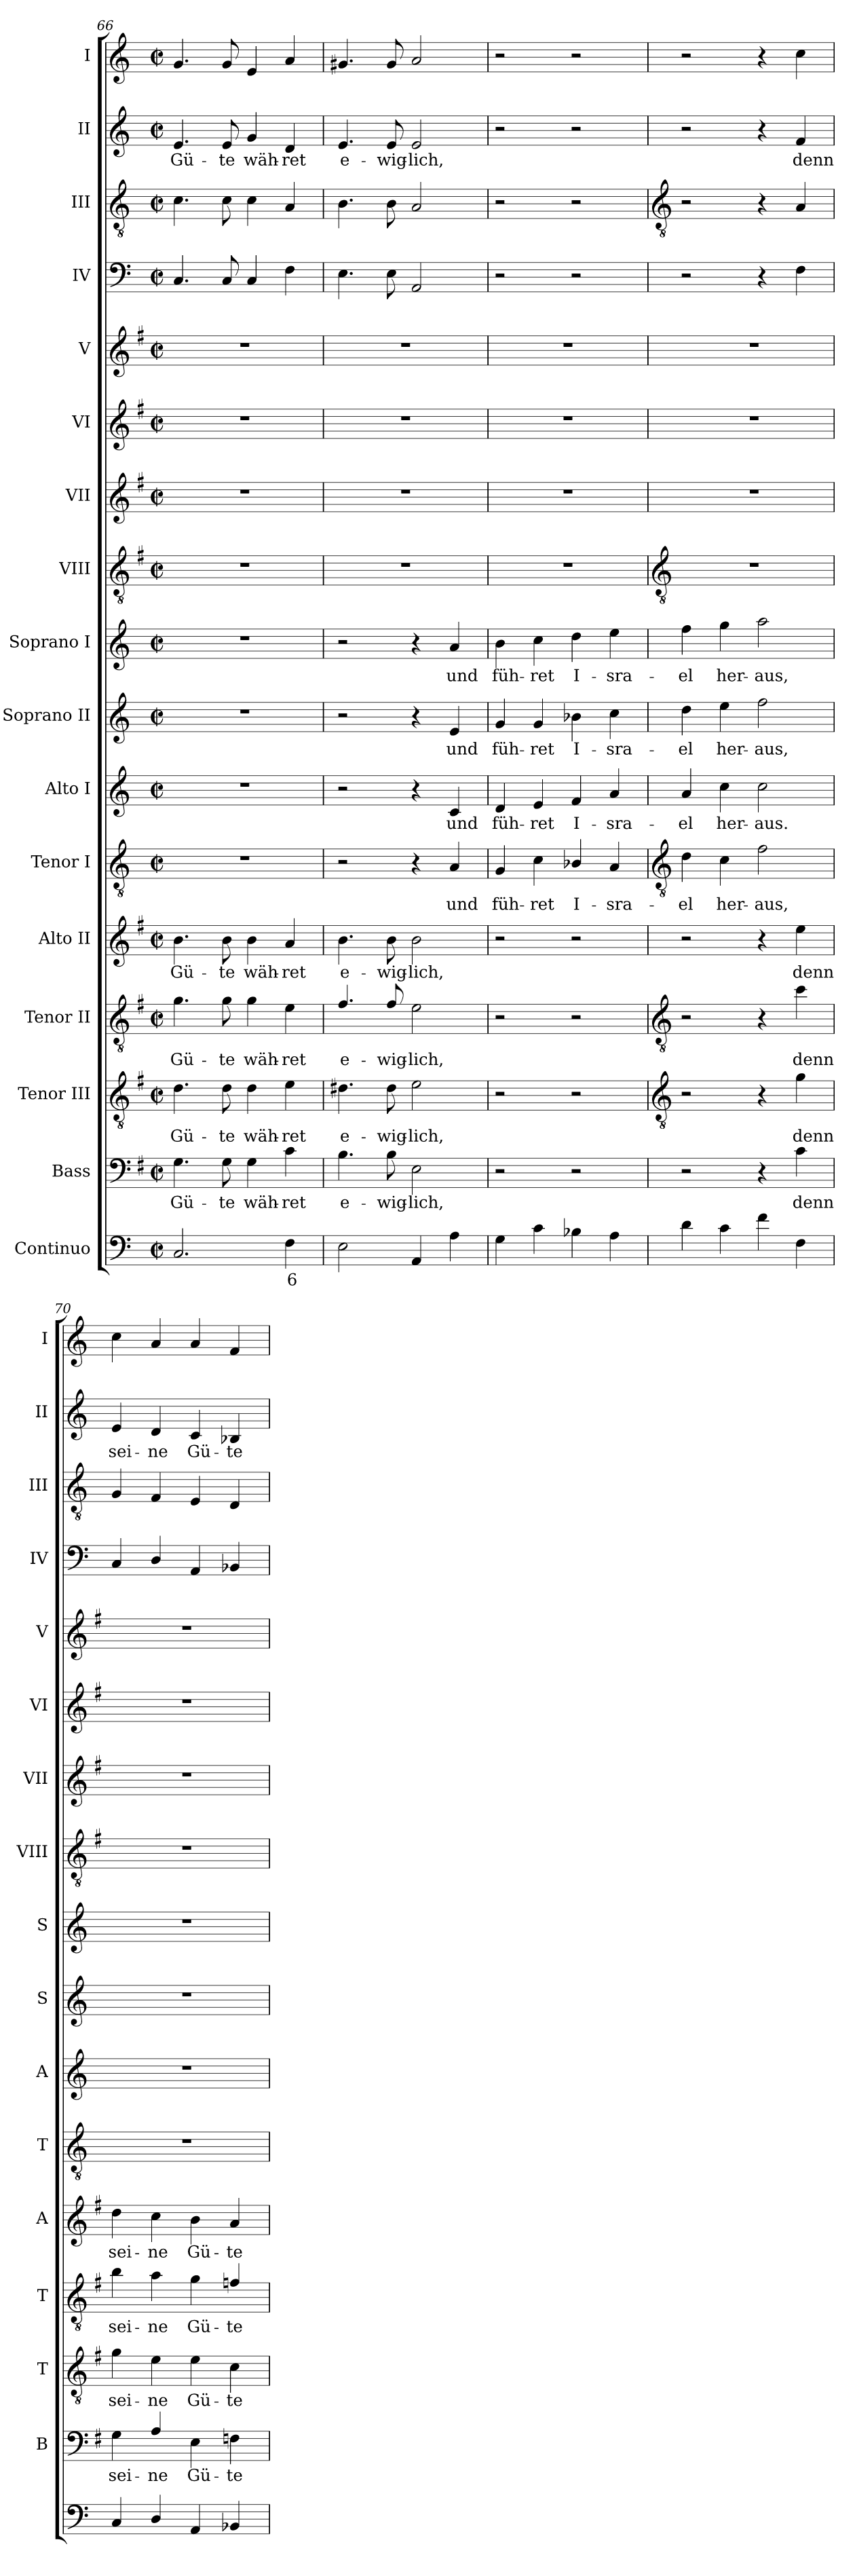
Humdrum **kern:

**kern	**text	**kern	**text	**kern	**text	**kern	**text	**kern	**text	**kern	**text	**kern	**text	**kern	**text	**kern	**text	**kern	**kern	**kern	**kern	**kern	**kern	**kern	**text	**kern
*part17	*part17	*part16	*part16	*part15	*part15	*part14	*part14	*part13	*part13	*part12	*part12	*part11	*part11	*part10	*part10	*part9	*part9	*part8	*part7	*part6	*part5	*part4	*part3	*part2	*part2	*part1
*staff17	*staff17	*staff16	*staff16	*staff15	*staff15	*staff14	*staff14	*staff13	*staff13	*staff12	*staff12	*staff11	*staff11	*staff10	*staff10	*staff9	*staff9	*staff8	*staff7	*staff6	*staff5	*staff4	*staff3	*staff2	*staff2	*staff1
*I"Continuo	*	*I"Bass	*	*I"Tenor III	*	*I"Tenor II	*	*I"Alto II	*	*I"Tenor I	*	*I"Alto I	*	*I"Soprano II	*	*I"Soprano I	*	*I"VIII	*I"VII	*I"VI	*I"V	*I"IV	*I"III	*I"II	*	*I"I
*	*	*I'B	*	*I'T	*	*I'T	*	*I'A	*	*I'T	*	*I'A	*	*I'S	*	*I'S	*	*I'VIII	*I'VII	*I'VI	*I'V	*I'IV	*I'III	*I'II	*	*I'I
*clefF4	*	*clefF4	*	*clefGv2	*	*clefGv2	*	*clefG2	*	*clefGv2	*	*clefG2	*	*clefG2	*	*clefG2	*	*clefGv2	*clefG2	*clefG2	*clefG2	*clefF4	*clefGv2	*clefG2	*	*clefG2
*	*	*ITrd4c7	*	*ITrd4c7	*	*ITrd4c7	*	*ITrd4c7	*	*	*	*	*	*	*	*	*	*ITrd4c7	*ITrd4c7	*ITrd4c7	*ITrd4c7	*	*	*	*	*
*k[]	*	*k[]	*	*k[]	*	*k[]	*	*k[]	*	*k[]	*	*k[]	*	*k[]	*	*k[]	*	*k[]	*k[]	*k[]	*k[]	*k[]	*k[]	*k[]	*	*k[]
*C:	*	*C:	*	*C:	*	*C:	*	*C:	*	*C:	*	*C:	*	*C:	*	*C:	*	*C:	*C:	*C:	*C:	*C:	*C:	*C:	*	*C:
*M2/2	*	*M2/2	*	*M2/2	*	*M2/2	*	*M2/2	*	*M2/2	*	*M2/2	*	*M2/2	*	*M2/2	*	*M2/2	*M2/2	*M2/2	*M2/2	*M2/2	*M2/2	*M2/2	*	*M2/2
*met(c|)	*	*met(c|)	*	*met(c|)	*	*met(c|)	*	*met(c|)	*	*met(c|)	*	*met(c|)	*	*met(c|)	*	*met(c|)	*	*met(c|)	*met(c|)	*met(c|)	*met(c|)	*met(c|)	*met(c|)	*met(c|)	*	*met(c|)
=66	=66	=66	=66	=66	=66	=66	=66	=66	=66	=66	=66	=66	=66	=66	=66	=66	=66	=66	=66	=66	=66	=66	=66	=66	=66	=66
!	!	!	!LO:LY:b	!	!LO:LY:b	!	!LO:LY:b	!	!LO:LY:b	!	!	!	!	!	!	!	!	!	!	!	!	!	!	!	!LO:LY:b	!
2.C	.	4.C	Gü-	4.G	Gü-	4.c	Gü-	4.e	Gü-	1r	.	1r	.	1r	.	1r	.	1r	1r	1r	1r	4.C	4.c	4.e	Gü-	4.g
!	!	!	!LO:LY:b	!	!LO:LY:b	!	!LO:LY:b	!	!LO:LY:b	!	!	!	!	!	!	!	!	!	!	!	!	!	!	!	!LO:LY:b	!
.	.	8C	-te	8G	-te	8c	-te	8e	-te	.	.	.	.	.	.	.	.	.	.	.	.	8C	8c	8e	-te	8g
!	!	!	!LO:LY:b	!	!LO:LY:b	!	!LO:LY:b	!	!LO:LY:b	!	!	!	!	!	!	!	!	!	!	!	!	!	!	!	!LO:LY:b	!
.	.	4C	wäh-	4G	wäh-	4c	wäh-	4e	wäh-	.	.	.	.	.	.	.	.	.	.	.	.	4C	4c	4g	wäh-	4e
!	!LO:LY:b	!	!LO:LY:b	!	!LO:LY:b	!	!LO:LY:b	!	!LO:LY:b	!	!	!	!	!	!	!	!	!	!	!	!	!	!	!	!LO:LY:b	!
4F	6	4F	-ret	4A	-ret	4A	-ret	4d	-ret	.	.	.	.	.	.	.	.	.	.	.	.	4F	4A	4d	-ret	4a
=67	=67	=67	=67	=67	=67	=67	=67	=67	=67	=67	=67	=67	=67	=67	=67	=67	=67	=67	=67	=67	=67	=67	=67	=67	=67	=67
!	!	!	!LO:LY:b	!	!LO:LY:b	!	!LO:LY:b	!	!LO:LY:b	!	!	!	!	!	!	!	!	!	!	!	!	!	!	!	!LO:LY:b	!
2E	.	4.E	e-	4.G#X	e-	4.B/	e-	4.e	e-	2r	.	2r	.	2r	.	2r	.	1r	1r	1r	1r	4.E	4.B	4.e	e-	4.g#X
!	!	!	!LO:LY:b	!	!LO:LY:b	!	!LO:LY:b	!	!LO:LY:b	!	!	!	!	!	!	!	!	!	!	!	!	!	!	!	!LO:LY:b	!
.	.	8E	-wig-	8G#	-wig-	8B/	-wig-	8e	-wig-	.	.	.	.	.	.	.	.	.	.	.	.	8E	8B	8e	-wig-	8g#
!	!	!	!LO:LY:b	!	!LO:LY:b	!	!LO:LY:b	!	!LO:LY:b	!	!	!	!	!	!	!	!	!	!	!	!	!	!	!	!LO:LY:b	!
4AA	.	2AA	-lich,	2A	-lich,	2A	-lich,	2e	-lich,	4r	.	4r	.	4r	.	4r	.	.	.	.	.	2AA	2A	2e	-lich,	2a
!	!	!	!	!	!	!	!	!	!	!	!LO:LY:b	!	!LO:LY:b	!	!LO:LY:b	!	!LO:LY:b	!	!	!	!	!	!	!	!	!
4A	.	.	.	.	.	.	.	.	.	4A	und	4c	und	4e	und	4a	und	.	.	.	.	.	.	.	.	.
=68	=68	=68	=68	=68	=68	=68	=68	=68	=68	=68	=68	=68	=68	=68	=68	=68	=68	=68	=68	=68	=68	=68	=68	=68	=68	=68
!	!	!	!	!	!	!	!	!	!	!	!LO:LY:b	!	!LO:LY:b	!	!LO:LY:b	!	!LO:LY:b	!	!	!	!	!	!	!	!	!
4G	.	2r	.	2r	.	2r	.	2r	.	4G	füh-	4d	füh-	4g	füh-	4b	füh-	1r	1r	1r	1r	2r	2r	2r	.	2r
!	!	!	!	!	!	!	!	!	!	!	!LO:LY:b	!	!LO:LY:b	!	!LO:LY:b	!	!LO:LY:b	!	!	!	!	!	!	!	!	!
4c	.	.	.	.	.	.	.	.	.	4c	-ret	4e	-ret	4g	-ret	4cc	-ret	.	.	.	.	.	.	.	.	.
!	!	!	!	!	!	!	!	!	!	!	!LO:LY:b	!	!LO:LY:b	!	!LO:LY:b	!	!LO:LY:b	!	!	!	!	!	!	!	!	!
4B-X	.	2r	.	2r	.	2r	.	2r	.	4B-X/	I-	4f	I-	4b-X	I-	4dd	I-	.	.	.	.	2r	2r	2r	.	2r
!	!	!	!	!	!	!	!	!	!	!	!LO:LY:b	!	!LO:LY:b	!	!LO:LY:b	!	!LO:LY:b	!	!	!	!	!	!	!	!	!
4A	.	.	.	.	.	.	.	.	.	4A	-sra-	4a	-sra-	4cc	-sra-	4ee	-sra-	.	.	.	.	.	.	.	.	.
!!LO:LB:g=z
=69	=69	=69	=69	=69	=69	=69	=69	=69	=69	=69	=69	=69	=69	=69	=69	=69	=69	=69	=69	=69	=69	=69	=69	=69	=69	=69
*	*	*	*	*clefGv2	*	*clefGv2	*	*	*	*clefGv2	*	*	*	*	*	*	*	*clefGv2	*	*	*	*	*clefGv2	*	*	*
!	!	!	!	!	!	!	!	!	!	!	!LO:LY:b	!	!LO:LY:b	!	!LO:LY:b	!	!LO:LY:b	!	!	!	!	!	!	!	!	!
4d	.	2r	.	2r	.	2r	.	2r	.	4d	-el	4a	-el	4dd	-el	4ff	-el	1r	1r	1r	1r	2r	2r	2r	.	2r
!	!	!	!	!	!	!	!	!	!	!	!LO:LY:b	!	!LO:LY:b	!	!LO:LY:b	!	!LO:LY:b	!	!	!	!	!	!	!	!	!
4c	.	.	.	.	.	.	.	.	.	4c	her-	4cc	her-	4ee	her-	4gg	her-	.	.	.	.	.	.	.	.	.
!	!	!	!	!	!	!	!	!	!	!	!LO:LY:b	!	!LO:LY:b	!	!LO:LY:b	!	!LO:LY:b	!	!	!	!	!	!	!	!	!
4f	.	4r	.	4r	.	4r	.	4r	.	2f	-aus,	2cc	-aus.	2ff	-aus,	2aa	-aus,	.	.	.	.	4r	4r	4r	.	4r
!	!	!	!LO:LY:b	!	!LO:LY:b	!	!LO:LY:b	!	!LO:LY:b	!	!	!	!	!	!	!	!	!	!	!	!	!	!	!	!LO:LY:b	!
4F	.	4F	denn	4c	denn	4f	denn	4a	denn	.	.	.	.	.	.	.	.	.	.	.	.	4F	4A	4f	denn	4cc
=70	=70	=70	=70	=70	=70	=70	=70	=70	=70	=70	=70	=70	=70	=70	=70	=70	=70	=70	=70	=70	=70	=70	=70	=70	=70	=70
!	!	!	!LO:LY:b	!	!LO:LY:b	!	!LO:LY:b	!	!LO:LY:b	!	!	!	!	!	!	!	!	!	!	!	!	!	!	!	!LO:LY:b	!
4C	.	4C	sei-	4c	sei-	4e	sei-	4g	sei-	1r	.	1r	.	1r	.	1r	.	1r	1r	1r	1r	4C	4G	4e	sei-	4cc
!	!	!	!LO:LY:b	!	!LO:LY:b	!	!LO:LY:b	!	!LO:LY:b	!	!	!	!	!	!	!	!	!	!	!	!	!	!	!	!LO:LY:b	!
4D/	.	4D/	-ne	4A	-ne	4d	-ne	4f	-ne	.	.	.	.	.	.	.	.	.	.	.	.	4D/	4F	4d	-ne	4a
!	!	!	!LO:LY:b	!	!LO:LY:b	!	!LO:LY:b	!	!LO:LY:b	!	!	!	!	!	!	!	!	!	!	!	!	!	!	!	!LO:LY:b	!
4AA	.	4AA	Gü-	4A	Gü-	4c	Gü-	4e	Gü-	.	.	.	.	.	.	.	.	.	.	.	.	4AA	4E	4c	Gü-	4a
!	!	!	!LO:LY:b	!	!LO:LY:b	!	!LO:LY:b	!	!LO:LY:b	!	!	!	!	!	!	!	!	!	!	!	!	!	!	!	!LO:LY:b	!
4BB-X	.	4BB-X	-te	4F	-te	4B-X/	-te	4d	-te	.	.	.	.	.	.	.	.	.	.	.	.	4BB-X	4D	4B-X	-te	4f
=	=	=	=	=	=	=	=	=	=	=	=	=	=	=	=	=	=	=	=	=	=	=	=	=	=	=
*-	*-	*-	*-	*-	*-	*-	*-	*-	*-	*-	*-	*-	*-	*-	*-	*-	*-	*-	*-	*-	*-	*-	*-	*-	*-	*-
